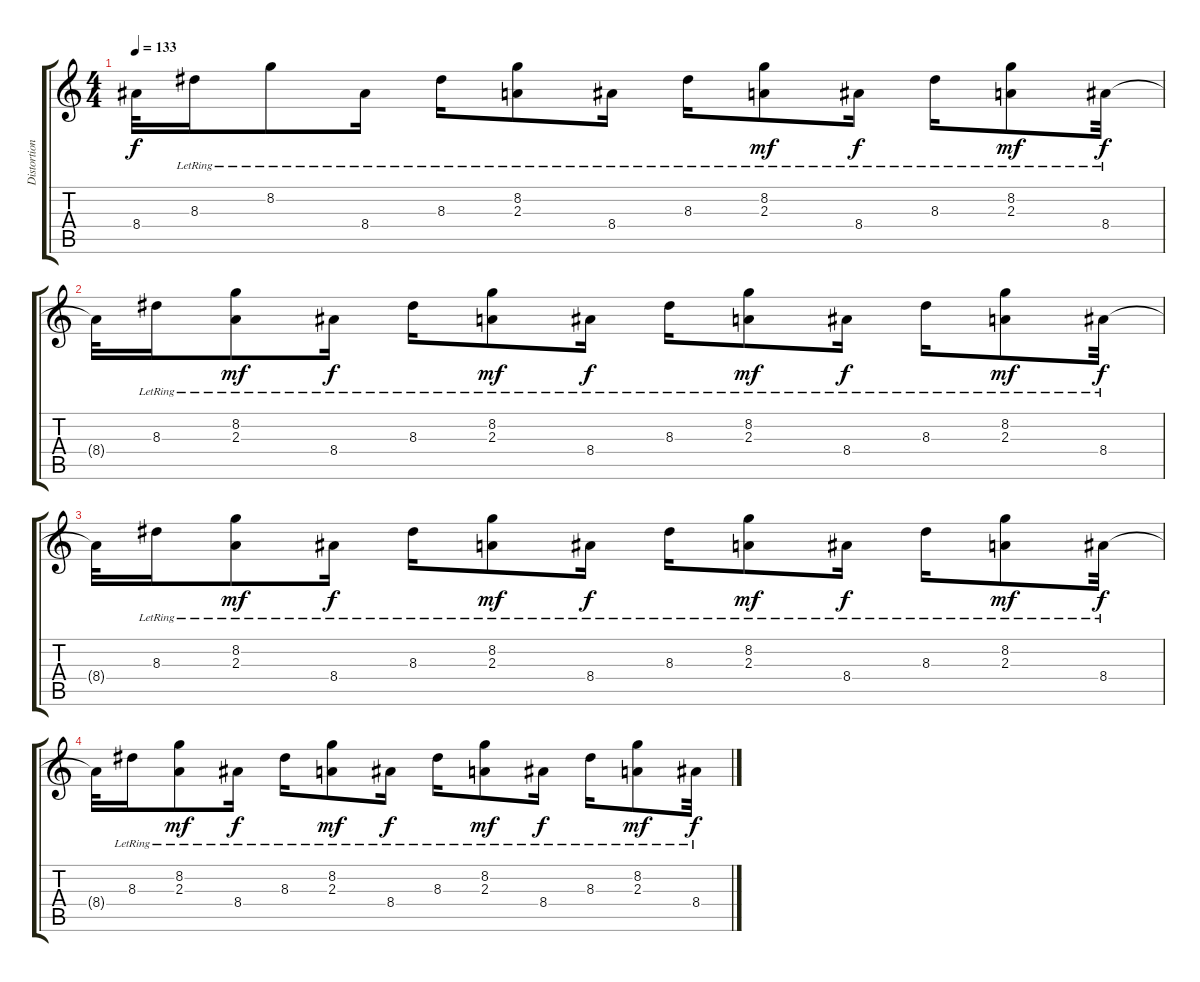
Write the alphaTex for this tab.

\track ("Distortion Guitar/Guitar 1 Echo" "Distortion") {instrument overdrivenguitar}
\staff {score tabs}
\tuning (E4 B3 G3 D3 A2 E2) {hide}
\ts (4 4)
\tempo 133
\clef g2
\ks c
8.4{t}.32{dy f volume 0} 8.3{lr}.16 8.2{lr}.8 8.4{lr}.16 8.3{lr}.16 (8.2{lr} 2.3{lr}).8 8.4{lr}.16 8.3{lr}.16 (8.2{lr} 2.3{lr}).8{dy mf} 8.4{lr}.16{dy f} 8.3{lr}.16 (8.2{lr} 2.3{lr}).8{dy mf} 8.4{lr}.32{dy f} |
8.4{t}.32 8.3{lr}.16 (8.2{lr} 2.3{lr}).8{dy mf} 8.4{lr}.16{dy f} 8.3{lr}.16 (8.2{lr} 2.3{lr}).8{dy mf} 8.4{lr}.16{dy f} 8.3{lr}.16 (8.2{lr} 2.3{lr}).8{dy mf} 8.4{lr}.16{dy f} 8.3{lr}.16 (8.2{lr} 2.3{lr}).8{dy mf} 8.4{lr}.32{dy f} |
8.4{t}.32 8.3{lr}.16 (8.2{lr} 2.3{lr}).8{dy mf} 8.4{lr}.16{dy f} 8.3{lr}.16 (8.2{lr} 2.3{lr}).8{dy mf} 8.4{lr}.16{dy f} 8.3{lr}.16 (8.2{lr} 2.3{lr}).8{dy mf} 8.4{lr}.16{dy f} 8.3{lr}.16 (8.2{lr} 2.3{lr}).8{dy mf} 8.4{lr}.32{dy f} |
8.4{t}.32 8.3{lr}.16 (8.2{lr} 2.3{lr}).8{dy mf} 8.4{lr}.16{dy f} 8.3{lr}.16 (8.2{lr} 2.3{lr}).8{dy mf} 8.4{lr}.16{dy f} 8.3{lr}.16 (8.2{lr} 2.3{lr}).8{dy mf} 8.4{lr}.16{dy f} 8.3{lr}.16 (8.2{lr} 2.3{lr}).8{dy mf} 8.4{lr}.32{dy f}
